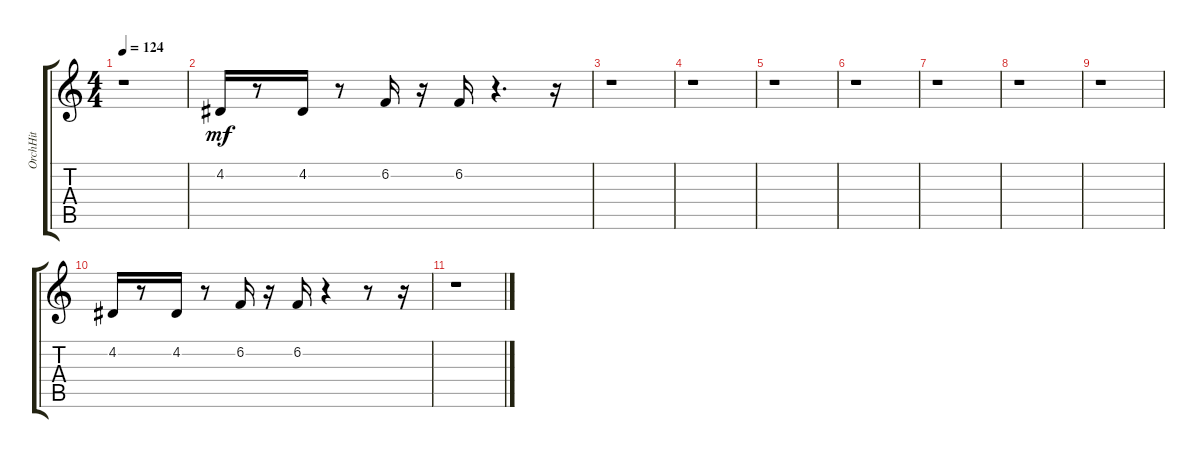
\track ("OrchHit" "OrchHit") {instrument orchestrahit}
\staff {score tabs}
\tuning (E4 B3 G3 D3 A2 E2) {hide}
\ts (4 4)
\tempo 124
\clef g2
\ks c
r.1{dy mf} |
4.2.16 r.8 4.2.16 r.8 6.2.16 r.16 6.2.16 r.4{d} r.16 |
r.1 |
r.1 |
r.1 |
r.1 |
r.1 |
r.1 |
r.1 |
4.2.16 r.8 4.2.16 r.8 6.2.16 r.16 6.2.16 r.4 r.8 r.16 |
r.1
